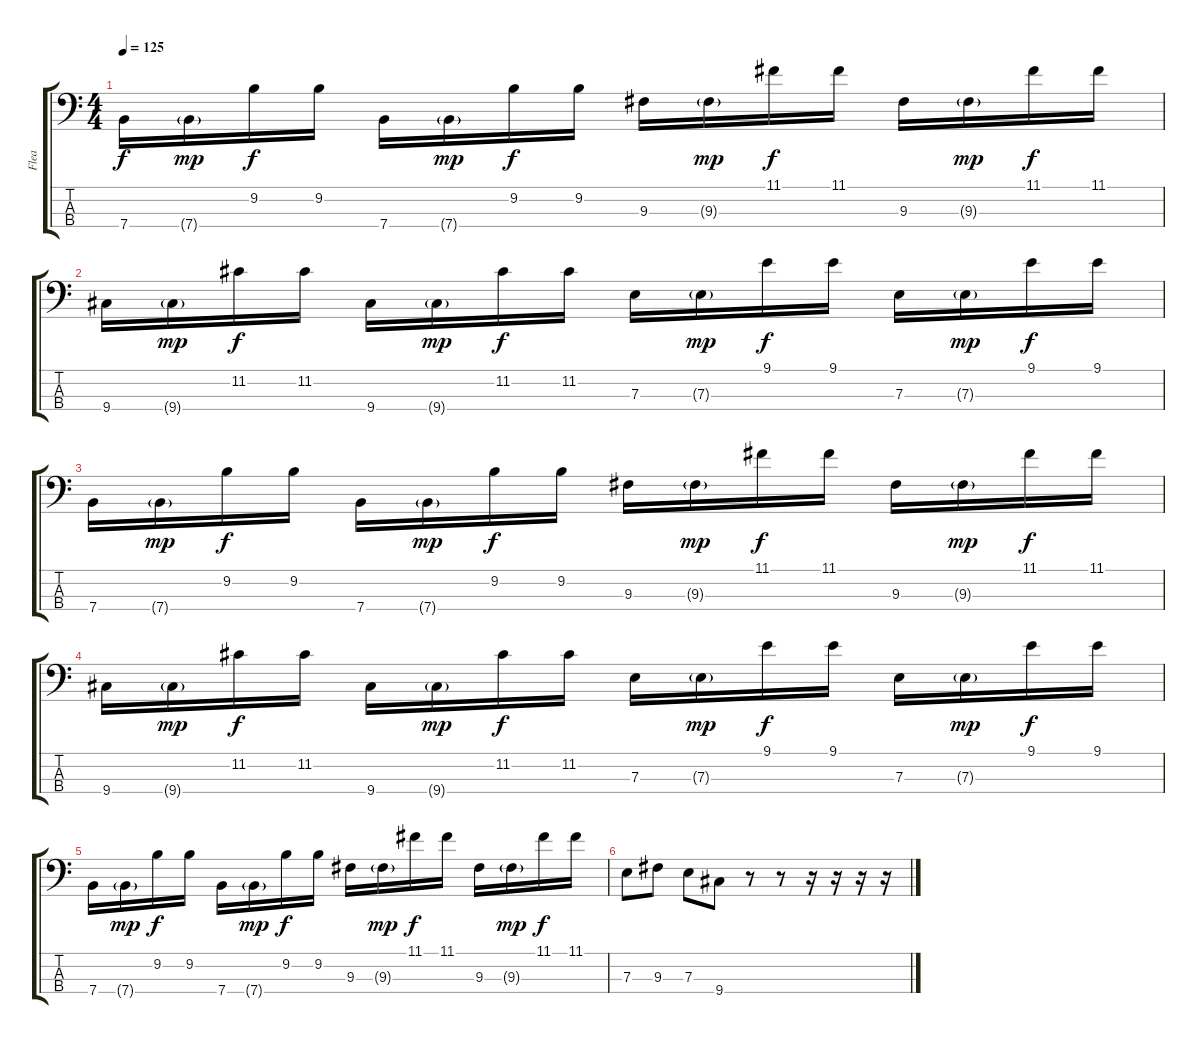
\track ("Flea" "Flea") {instrument electricbassfinger}
\staff {score tabs}
\tuning (G2 D2 A1 E1) {hide}
\ts (4 4)
\tempo 125
\clef f4
\ks c
7.4.16{dy f} 7.4{g}.16{dy mp} 9.2.16{dy f} 9.2.16 7.4.16 7.4{g}.16{dy mp} 9.2.16{dy f} 9.2.16 9.3.16 9.3{g}.16{dy mp} 11.1.16{dy f} 11.1.16 9.3.16 9.3{g}.16{dy mp} 11.1.16{dy f} 11.1.16 |
9.4.16{instrument slapbass1} 9.4{g}.16{dy mp} 11.2.16{dy f} 11.2.16 9.4.16 9.4{g}.16{dy mp} 11.2.16{dy f} 11.2.16 7.3.16 7.3{g}.16{dy mp} 9.1.16{dy f} 9.1.16 7.3.16 7.3{g}.16{dy mp} 9.1.16{dy f} 9.1.16 |
7.4.16 7.4{g}.16{dy mp} 9.2.16{dy f} 9.2.16 7.4.16 7.4{g}.16{dy mp} 9.2.16{dy f} 9.2.16 9.3.16 9.3{g}.16{dy mp} 11.1.16{dy f} 11.1.16 9.3.16 9.3{g}.16{dy mp} 11.1.16{dy f} 11.1.16 |
9.4.16{instrument slapbass1} 9.4{g}.16{dy mp} 11.2.16{dy f} 11.2.16 9.4.16 9.4{g}.16{dy mp} 11.2.16{dy f} 11.2.16 7.3.16 7.3{g}.16{dy mp} 9.1.16{dy f} 9.1.16 7.3.16 7.3{g}.16{dy mp} 9.1.16{dy f} 9.1.16 |
7.4.16 7.4{g}.16{dy mp} 9.2.16{dy f} 9.2.16 7.4.16 7.4{g}.16{dy mp} 9.2.16{dy f} 9.2.16 9.3.16 9.3{g}.16{dy mp} 11.1.16{dy f} 11.1.16 9.3.16 9.3{g}.16{dy mp} 11.1.16{dy f} 11.1.16 |
7.3.8 9.3.8 7.3.8 9.4.8 r.8 r.8 r.16 r.16 r.16 r.16
